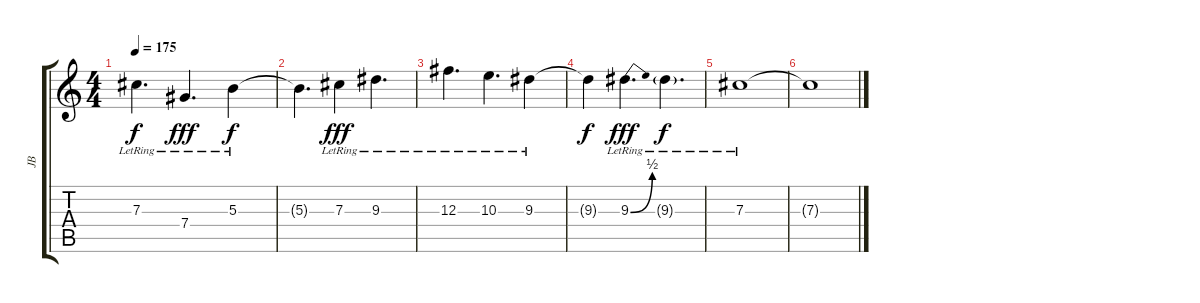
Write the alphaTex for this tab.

\track ("JB" "JB") {instrument acousticguitarsteel}
\staff {score tabs}
\tuning (Eb4 Bb3 Gb3 Db3 Ab2 Db2) {hide}
\ts (4 4)
\tempo 175
\clef g2
\ks c
7.3{lr}.4{d dy f} 7.4{lr}.4{d dy fff} 5.3{lr}.4{dy f} |
5.3{t}.4{d} 7.3{lr}.4{dy fff} 9.3{lr}.4{d} |
12.3{lr}.4{d} 10.3{lr}.4{d} 9.3{lr}.4 |
9.3{t}.4{dy f} 9.3{be (bend 0 0 60 2) lr}.4{d dy fff} 9.3{g lr}.4{d dy f} |
7.3{lr}.1 |
7.3{t}.1
